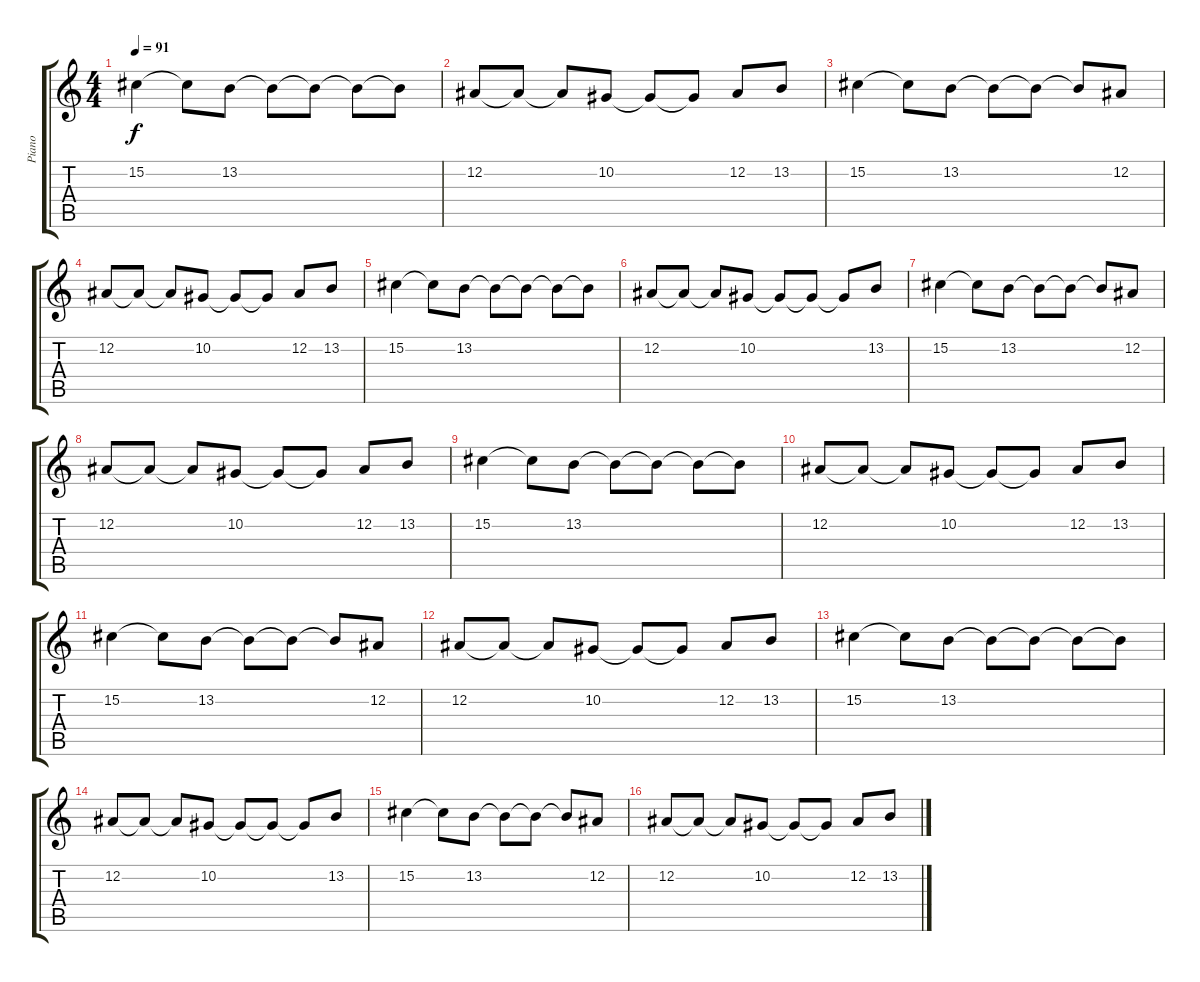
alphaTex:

\track ("Piano" "Piano") {instrument acousticgrandpiano}
\staff {score tabs}
\tuning (Eb4 Bb3 Gb3 Db3 Ab2 Eb2) {hide}
\ts (4 4)
\tempo 91
\clef g2
\ks c
15.2.4{dy f} 15.2{t}.8 13.2.8 13.2{t}.8 13.2{t}.8 13.2{t}.8 13.2{t}.8 |
12.2.8 12.2{t}.8 12.2{t}.8 10.2.8 10.2{t}.8 10.2{t}.8 12.2.8 13.2.8 |
15.2.4 15.2{t}.8 13.2.8 13.2{t}.8 13.2{t}.8 13.2{t}.8 12.2.8 |
12.2.8 12.2{t}.8 12.2{t}.8 10.2.8 10.2{t}.8 10.2{t}.8 12.2.8 13.2.8 |
15.2.4 15.2{t}.8 13.2.8 13.2{t}.8 13.2{t}.8 13.2{t}.8 13.2{t}.8 |
12.2.8 12.2{t}.8 12.2{t}.8 10.2.8 10.2{t}.8 10.2{t}.8 10.2{t}.8 13.2.8 |
15.2.4 15.2{t}.8 13.2.8 13.2{t}.8 13.2{t}.8 13.2{t}.8 12.2.8 |
12.2.8 12.2{t}.8 12.2{t}.8 10.2.8 10.2{t}.8 10.2{t}.8 12.2.8 13.2.8 |
15.2.4 15.2{t}.8 13.2.8 13.2{t}.8 13.2{t}.8 13.2{t}.8 13.2{t}.8 |
12.2.8 12.2{t}.8 12.2{t}.8 10.2.8 10.2{t}.8 10.2{t}.8 12.2.8 13.2.8 |
15.2.4 15.2{t}.8 13.2.8 13.2{t}.8 13.2{t}.8 13.2{t}.8 12.2.8 |
12.2.8 12.2{t}.8 12.2{t}.8 10.2.8 10.2{t}.8 10.2{t}.8 12.2.8 13.2.8 |
15.2.4 15.2{t}.8 13.2.8 13.2{t}.8 13.2{t}.8 13.2{t}.8 13.2{t}.8 |
12.2.8 12.2{t}.8 12.2{t}.8 10.2.8 10.2{t}.8 10.2{t}.8 10.2{t}.8 13.2.8 |
15.2.4 15.2{t}.8 13.2.8 13.2{t}.8 13.2{t}.8 13.2{t}.8 12.2.8 |
12.2.8 12.2{t}.8 12.2{t}.8 10.2.8 10.2{t}.8 10.2{t}.8 12.2.8 13.2.8
